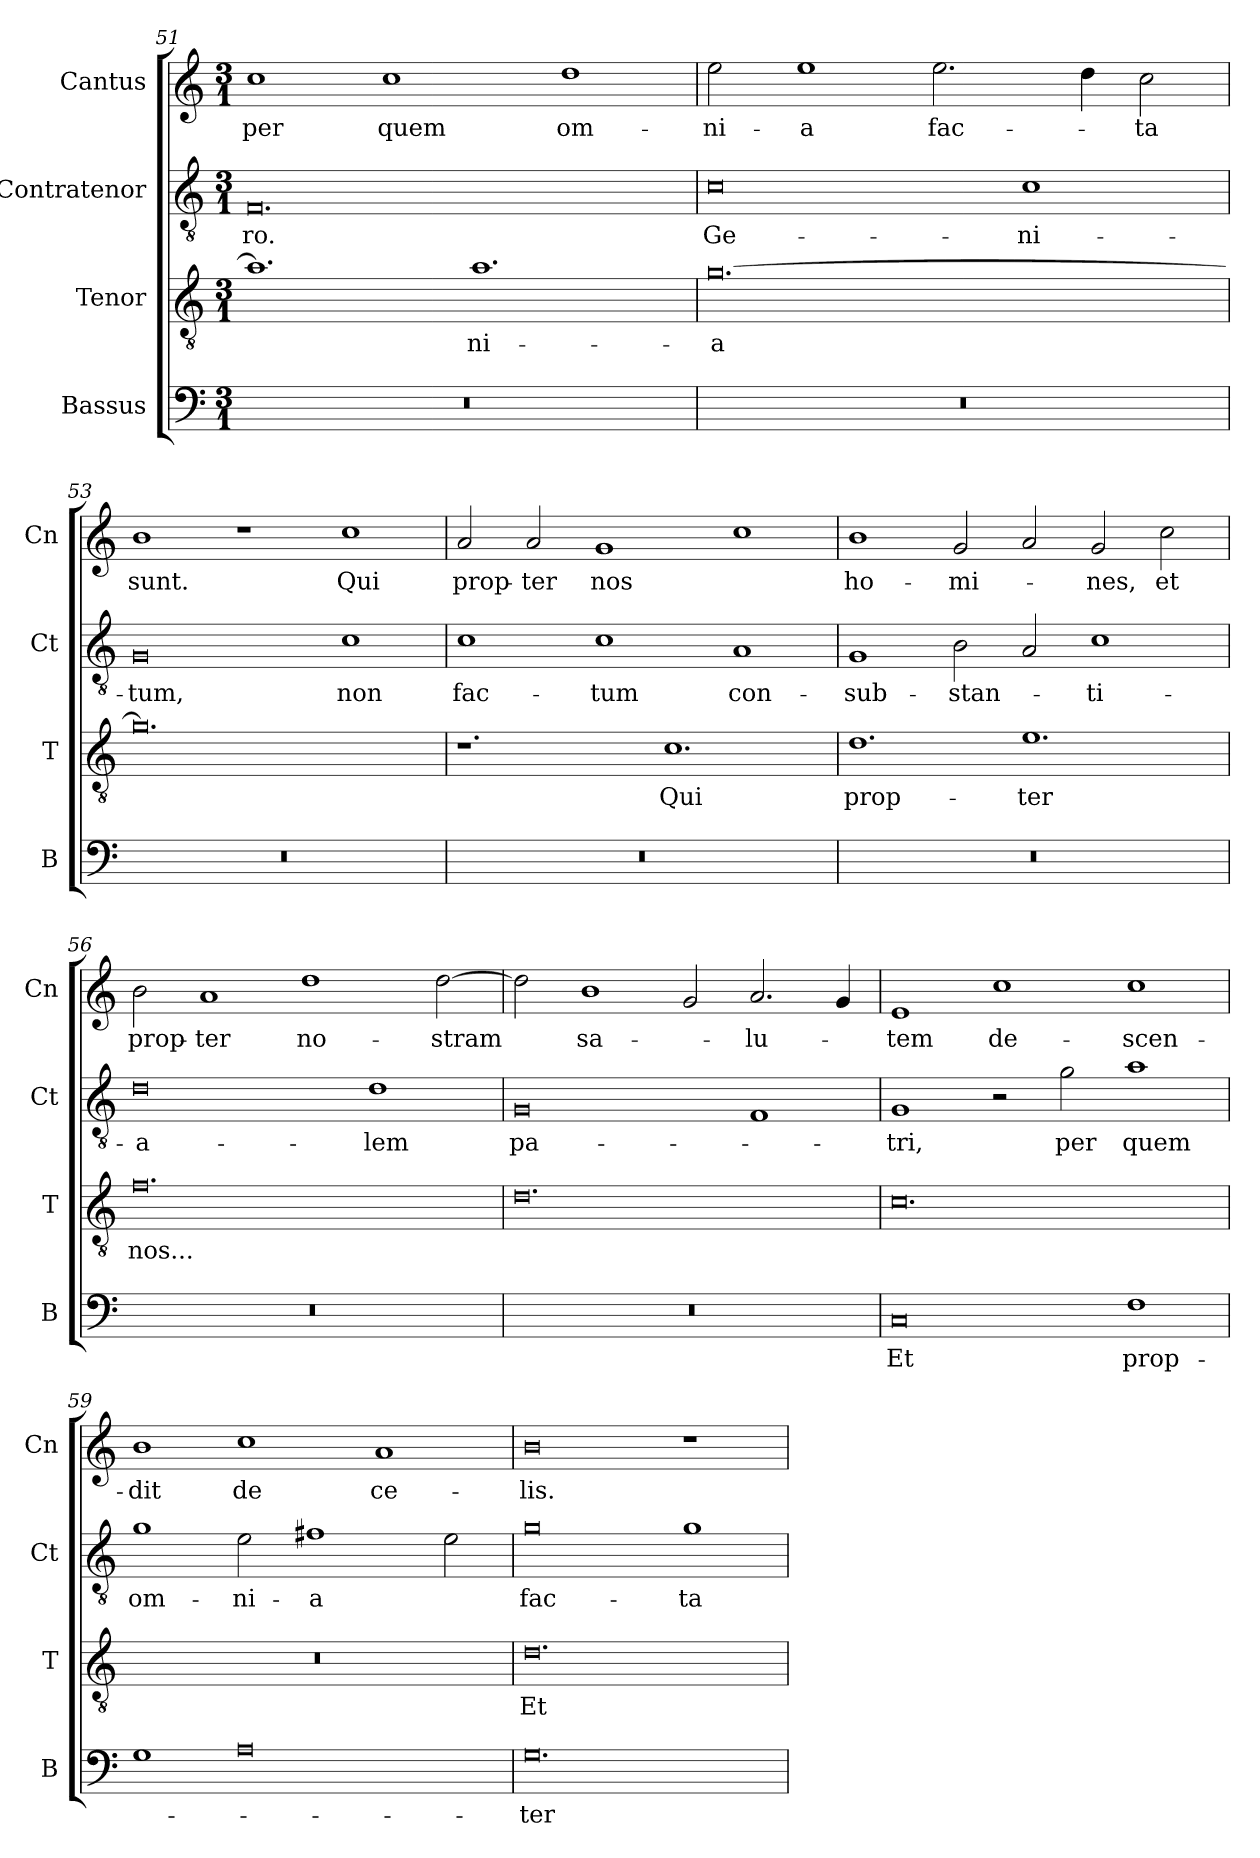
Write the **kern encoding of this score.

**kern	**text	**kern	**text	**kern	**text	**kern	**text
*part4	*part4	*part3	*part3	*part2	*part2	*part1	*part1
*staff4	*staff4	*staff3	*staff3	*staff2	*staff2	*staff1	*staff1
*I"Bassus	*	*I"Tenor	*	*I"Contratenor	*	*I"Cantus	*
*I'B	*	*I'T	*	*I'Ct	*	*I'Cn	*
*clefF4	*	*clefGv2	*	*clefGv2	*	*clefG2	*
*k[]	*	*k[]	*	*k[]	*	*k[]	*
*M3/1	*	*M3/1	*	*M3/1	*	*M3/1	*
=51	=51	=51	=51	=51	=51	=51	=51
0.r	.	1.a]	.	0.F	-ro.	1cc	per
.	.	.	.	.	.	1cc	quem
.	.	1.a	-ni-	.	.	.	.
.	.	.	.	.	.	1dd	om-
=52	=52	=52	=52	=52	=52	=52	=52
0.r	.	[0.g	-a	0c	Ge-	2ee\	-ni-
.	.	.	.	.	.	1ee	-a
.	.	.	.	.	.	2.ee\	fac-
.	.	.	.	1c	-ni-	.	.
.	.	.	.	.	.	4dd\	.
.	.	.	.	.	.	2cc\	-ta
=53	=53	=53	=53	=53	=53	=53	=53
0.r	.	0.g]	.	0G	-tum,	1b	sunt.
.	.	.	.	.	.	1r	.
.	.	.	.	1c	non	1cc	Qui
=54	=54	=54	=54	=54	=54	=54	=54
0.r	.	1.r	.	1c	fac-	2a/	prop-
.	.	.	.	.	.	2a/	-ter
.	.	.	.	1c	-tum	1g	nos
.	.	1.c	Qui	.	.	.	.
.	.	.	.	1A	con-	1cc	.
=55	=55	=55	=55	=55	=55	=55	=55
0.r	.	1.d	prop-	1G	-sub-	1b	ho-
.	.	.	.	2B\	-stan-	2g/	-mi-
.	.	1.e	-ter	2A/	.	2a/	.
.	.	.	.	1c	-ti-	2g/	-nes,
.	.	.	.	.	.	2cc\	et
=56	=56	=56	=56	=56	=56	=56	=56
0.r	.	0.f	nos...	0d	-a-	2b\	prop-
.	.	.	.	.	.	1a	-ter
.	.	.	.	.	.	1dd	no-
.	.	.	.	1d	-lem	.	.
.	.	.	.	.	.	[2dd\	-stram
=57	=57	=57	=57	=57	=57	=57	=57
0.r	.	0.d	.	0G	pa-	2dd\]	.
.	.	.	.	.	.	1b	sa-
.	.	.	.	.	.	2g/	.
.	.	.	.	1F	.	2.a/	-lu-
.	.	.	.	.	.	4g/	.
=58	=58	=58	=58	=58	=58	=58	=58
0C	Et	0.c	.	1G	-tri,	1e	-tem
.	.	.	.	2r	.	1cc	de-
.	.	.	.	2g\	per	.	.
1F	prop-	.	.	1a	quem	1cc	-scen-
=59	=59	=59	=59	=59	=59	=59	=59
1G	.	0.r	.	1g	om-	1b	-dit
0A	.	.	.	2e\	-ni-	1cc	de
.	.	.	.	1f#X	-a	.	.
.	.	.	.	.	.	1a	ce-
.	.	.	.	2e\	.	.	.
=60	=60	=60	=60	=60	=60	=60	=60
0.G	-ter	0.d	Et	0g	fac-	0b	-lis.
.	.	.	.	1g	-ta	1r	.
=	=	=	=	=	=	=	=
*-	*-	*-	*-	*-	*-	*-	*-
